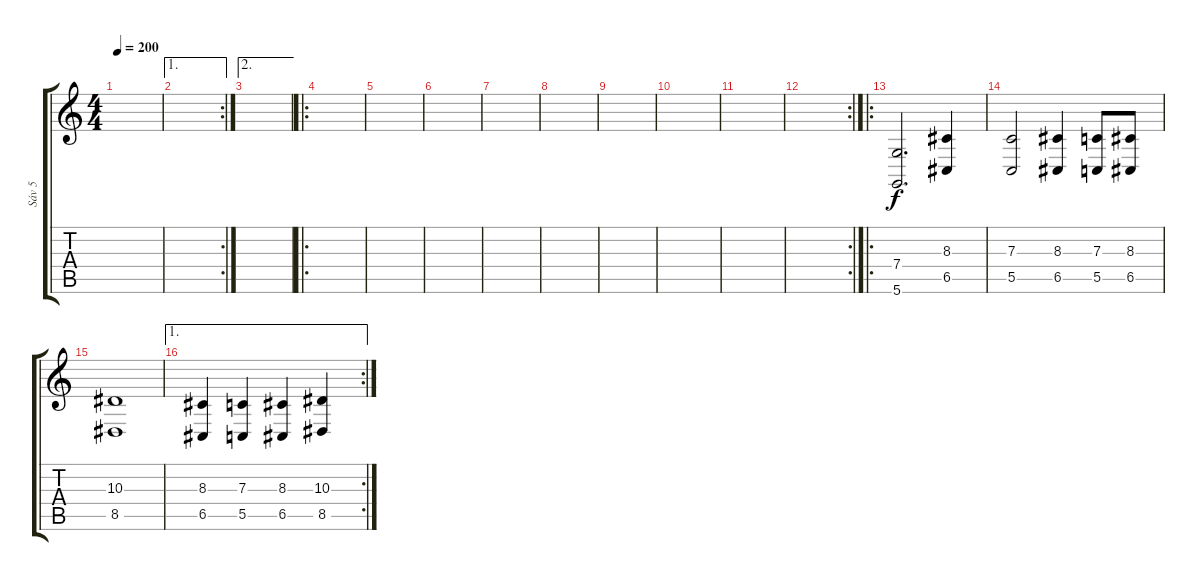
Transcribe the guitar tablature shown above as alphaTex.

\track ("Sáv 5" "Sáv 5") {instrument stringensemble1}
\staff {score tabs}
\tuning (D4 A3 F3 C3 G2 D2) {hide}
\ts (4 4)
\tempo 200
\clef g2
\ks c
|
\ae 1
\rc 2
|
\ae 2
|
\ro
|
|
|
|
|
|
|
|
\rc 2
|
\ro
(7.4 5.6).2{d volume 14} (8.3 6.5).4 |
(7.3 5.5).2 (8.3 6.5).4 (7.3 5.5).8 (8.3 6.5).8 |
(10.3 8.5).1 |
\ae 1
\rc 2
(8.3 6.5).4 (7.3 5.5).4 (8.3 6.5).4 (10.3 8.5).4
